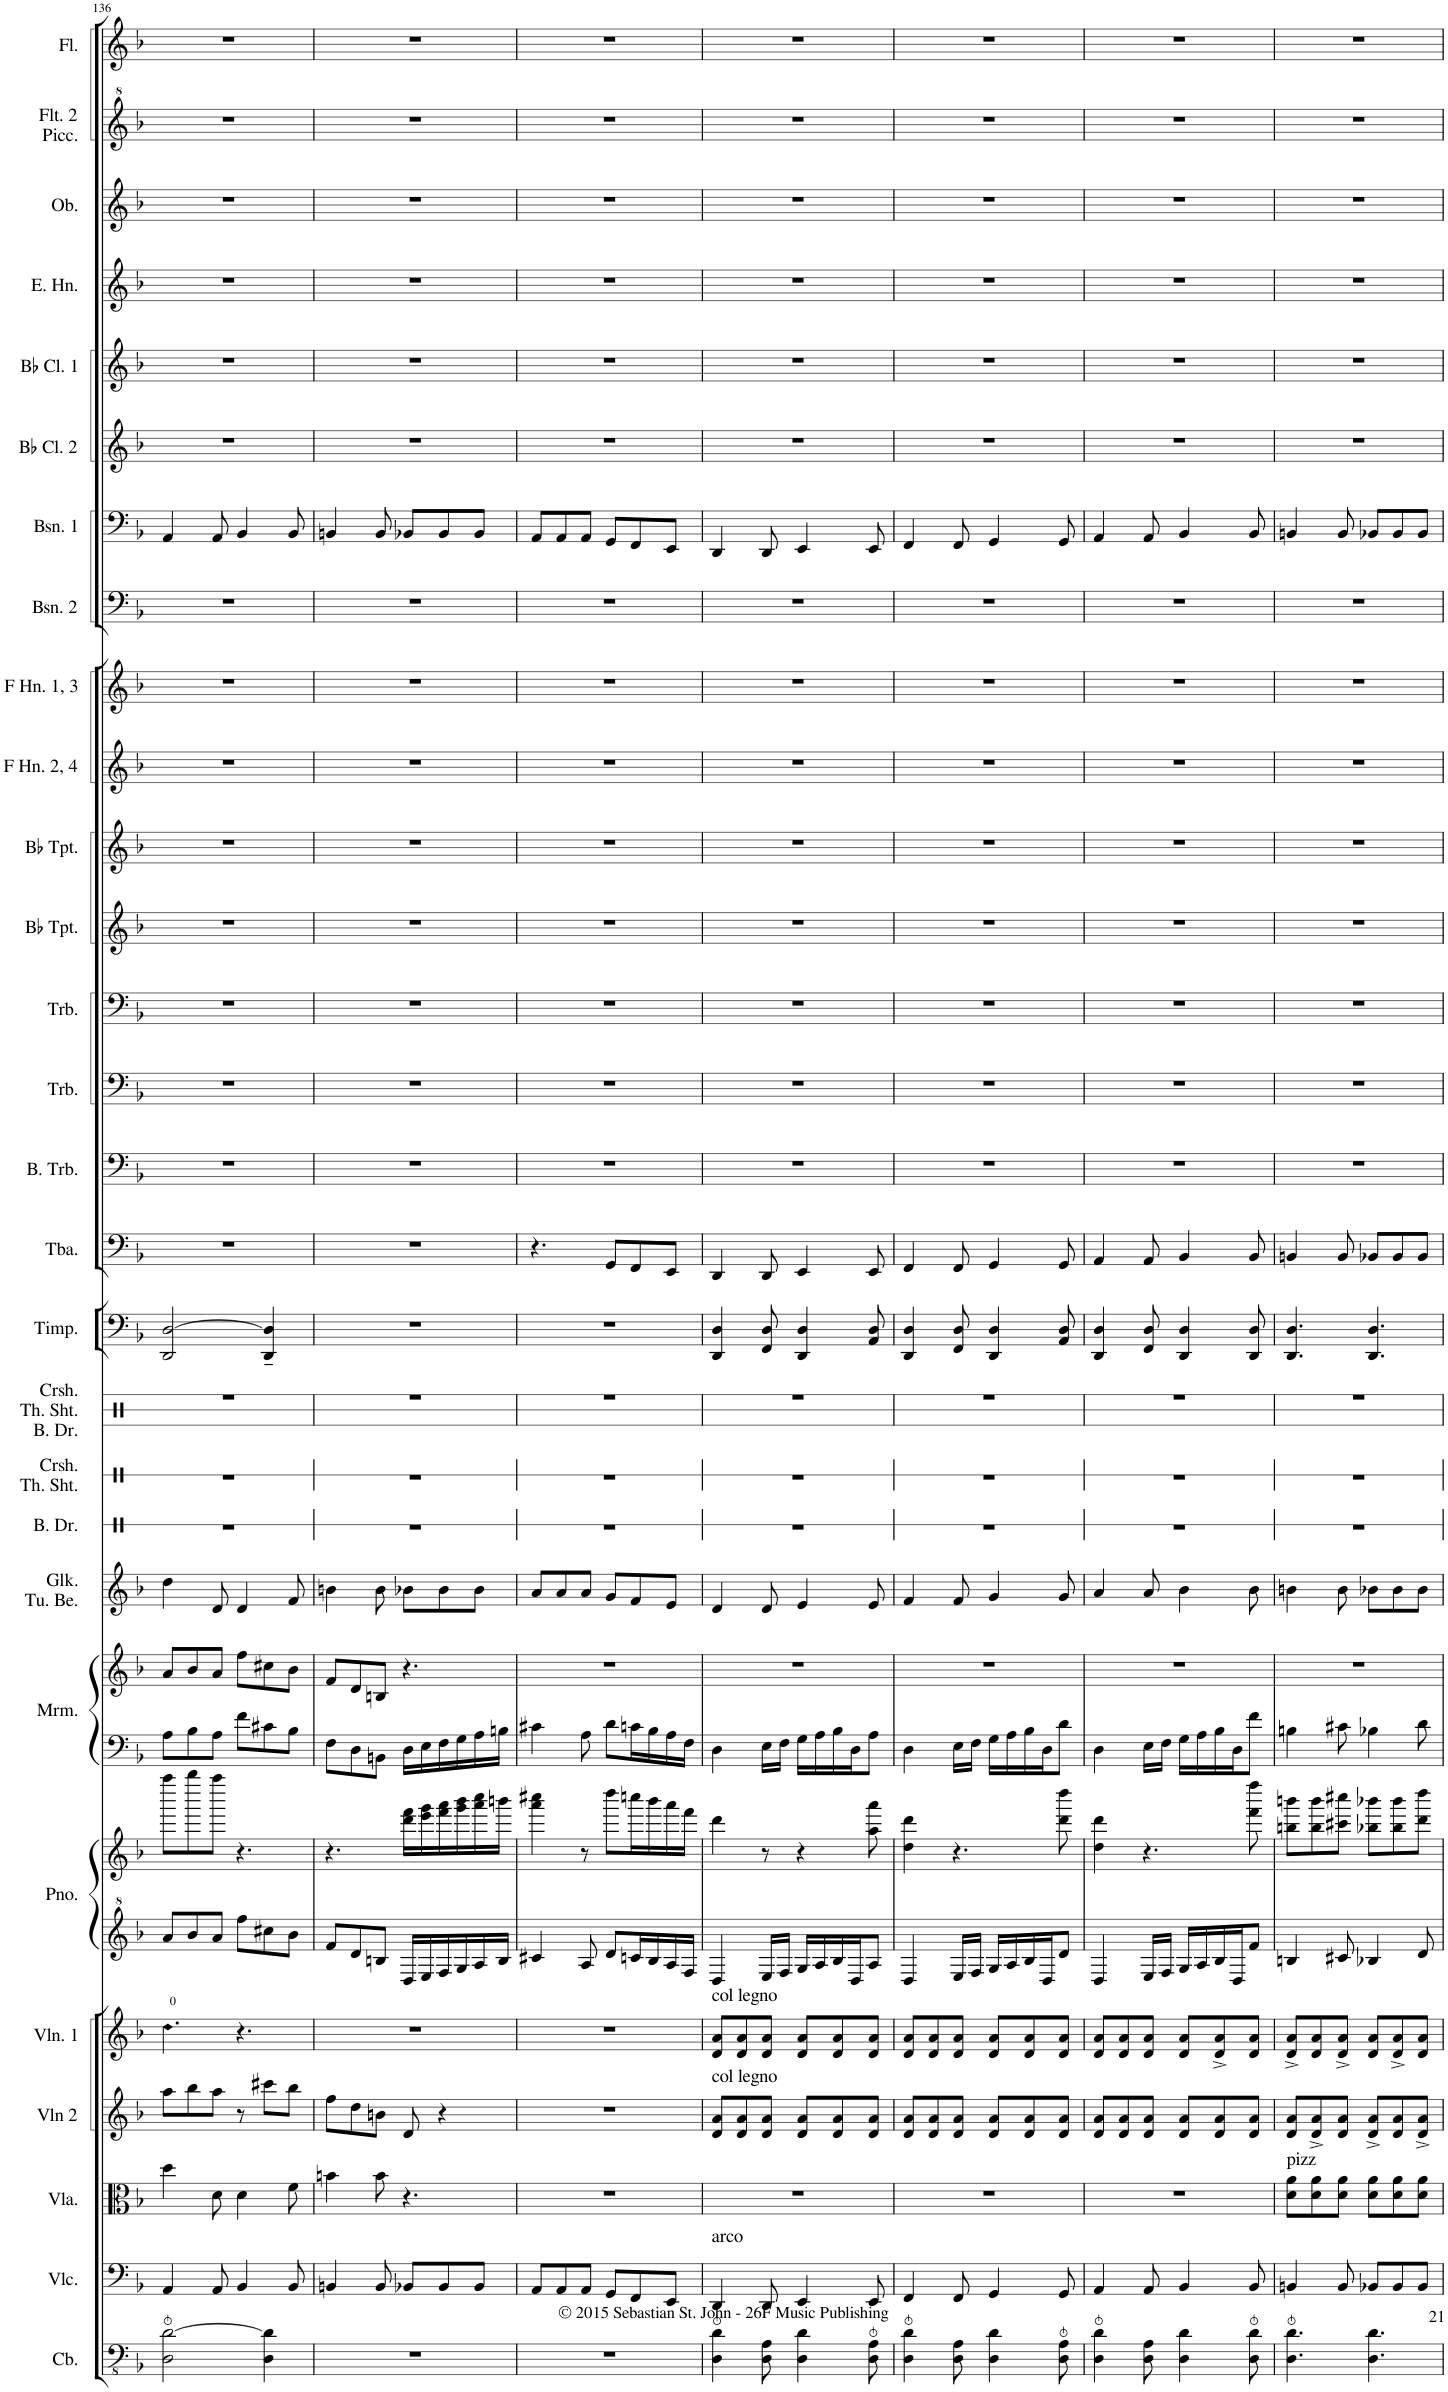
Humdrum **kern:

**kern	**kern	**kern	**kern	**kern	**kern	**kern	**kern	**kern	**kern	**kern	**kern	**kern	**kern	**kern	**kern	**kern	**kern	**kern	**kern	**kern	**kern	**kern	**kern	**kern	**kern	**kern	**kern	**kern	**kern
*part28	*part27	*part26	*part25	*part24	*part23	*part23	*part22	*part22	*part21	*part20	*part19	*part18	*part17	*part16	*part15	*part14	*part13	*part12	*part11	*part10	*part9	*part8	*part7	*part6	*part5	*part4	*part3	*part2	*part1
*staff30	*staff29	*staff28	*staff27	*staff26	*staff25	*staff24	*staff23	*staff22	*staff21	*staff20	*staff19	*staff18	*staff17	*staff16	*staff15	*staff14	*staff13	*staff12	*staff11	*staff10	*staff9	*staff8	*staff7	*staff6	*staff5	*staff4	*staff3	*staff2	*staff1
*I"Contrabass	*I"Violoncello	*I"Viola	*I"Violin 2	*I"Violin 1	*I"Piano	*	*I"Marimba	*	*I"Glockenspiel Tubular Bells	*I"Bass Drum	*I"Crash Thundersheet	*I"Crash Thundersheet Bass Drum	*I"Timpani	*I"Tuba	*I"Bass Trombone	*I"Trombone	*I"Trombone	*I"Bb Trumpet	*I"Trumpets in Bb	*I"Horn in F 2, 4	*I"Horn in F 1, 3	*I"Bassoon 2	*I"Bassoon 1	*I"Clarinets in Bb 2	*I"Bb Clarinet 1	*I"English Horn	*I"Oboes	*I"Flute 2 Piccolo	*I"Flutes
*I'Cb.	*I'Vlc.	*I'Vla.	*I'Vln 2	*I'Vln. 1	*I'Pno.	*	*I'Mrm.	*	*I'Glk. Tu. Be.	*I'B. Dr.	*I'Crsh. Th. Sht.	*I'Crsh. Th. Sht. B. Dr.	*I'Timp.	*I'Tba.	*I'B. Trb.	*I'Trb.	*I'Trb.	*I'Bb Tpt.	*	*	*	*I'Bsn. 2	*I'Bsn. 1	*	*I'Bb Cl. 1	*I'E. Hn.	*I'Ob.	*I'Flt. 2 Picc.	*I'Fl.
!!LO:PB:g=z
*clefFv4	*clefF4	*clefC3	*clefG2	*clefG2	*clefG^2	*clefG2	*clefF4	*clefG2	*clefG2	*clefX	*clefX	*clefX	*clefF4	*clefF4	*clefF4	*clefF4	*clefF4	*clefG2	*clefG2	*clefG2	*clefG2	*clefF4	*clefF4	*clefG2	*clefG2	*clefG2	*clefG2	*clefG^2	*clefG2
*ITrd7c12	*	*	*	*	*	*	*	*	*	*	*	*	*	*	*	*	*	*ITrd1c2	*ITrd1c2	*ITrd4c7	*ITrd4c7	*	*	*ITrd1c2	*ITrd1c2	*ITrd4c7	*	*ITrd-7c-12	*
*k[b-]	*k[b-]	*k[b-]	*k[b-]	*k[b-]	*k[b-]	*k[b-]	*k[b-]	*k[b-]	*k[b-]	*k[]	*k[]	*k[]	*k[b-]	*k[b-]	*k[b-]	*k[b-]	*k[b-]	*k[b-]	*k[b-]	*k[b-]	*k[b-]	*k[b-]	*k[b-]	*k[b-]	*k[b-]	*k[b-]	*k[b-]	*k[b-]	*k[b-]
*M6/8	*M6/8	*M6/8	*M6/8	*M6/8	*M6/8	*M6/8	*M6/8	*M6/8	*M6/8	*M6/8	*M6/8	*M6/8	*M6/8	*M6/8	*M6/8	*M6/8	*M6/8	*M6/8	*M6/8	*M6/8	*M6/8	*M6/8	*M6/8	*M6/8	*M6/8	*M6/8	*M6/8	*M6/8	*M6/8
=136	=136	=136	=136	=136	=136	=136	=136	=136	=136	=136	=136	=136	=136	=136	=136	=136	=136	=136	=136	=136	=136	=136	=136	=136	=136	=136	=136	=136	=136
2DD\ [2D\	4AA/	4dd\	8aa\L	4.dd\	8aa/L	8aaaa\L	8A\L	8a/L	4dd\	2.r	2.r	2.r	2DD/ [2D/	2.r	2.r	2.r	2.r	2.r	2.r	2.r	2.r	2.r	4AA/	2.r	2.r	2.r	2.r	2.r	2.r
.	.	.	8bb-\	.	8bb-/	8bbbb-\	8B-\	8b-/	.	.	.	.	.	.	.	.	.	.	.	.	.	.	.	.	.	.	.	.	.
.	8AA/	8d\	8aa\J	.	8aa/J	8aaaa\J	8A\J	8a/J	8d/	.	.	.	.	.	.	.	.	.	.	.	.	.	8AA/	.	.	.	.	.	.
.	4BB-/	4d\	8r	4.r	8fff\L	4.r	8f\L	8ff\L	4d/	.	.	.	.	.	.	.	.	.	.	.	.	.	4BB-/	.	.	.	.	.	.
4DD\ 4D\]	.	.	8ccc#X\L	.	8ccc#X\	.	8c#X\	8cc#X\	.	.	.	.	4DD/~ 4D/]~	.	.	.	.	.	.	.	.	.	.	.	.	.	.	.	.
.	8BB-/	8f\	8bb-\J	.	8bb-\J	.	8B-\J	8b-\J	8f/	.	.	.	.	.	.	.	.	.	.	.	.	.	8BB-/	.	.	.	.	.	.
=137	=137	=137	=137	=137	=137	=137	=137	=137	=137	=137	=137	=137	=137	=137	=137	=137	=137	=137	=137	=137	=137	=137	=137	=137	=137	=137	=137	=137	=137
2.r	4BBn/	4bn\	8ff\L	2.r	8ff/L	4.r	8F\L	8f/L	4bn\	2.r	2.r	2.r	2.r	2.r	2.r	2.r	2.r	2.r	2.r	2.r	2.r	2.r	4BBn/	2.r	2.r	2.r	2.r	2.r	2.r
.	.	.	8dd\	.	8dd/	.	8D\	8d/	.	.	.	.	.	.	.	.	.	.	.	.	.	.	.	.	.	.	.	.	.
.	8BB/	8b\	8bn\J	.	8bn/J	.	8BBn\J	8Bn/J	8b\	.	.	.	.	.	.	.	.	.	.	.	.	.	8BB/	.	.	.	.	.	.
.	8BB-X/L	4.r	8d/	.	16d/LL	16ddd\ 16fff\LL	16D\LL	4.r	8b-X\L	.	.	.	.	.	.	.	.	.	.	.	.	.	8BB-X/L	.	.	.	.	.	.
.	.	.	.	.	16e/	16eee\ 16ggg\	16E\	.	.	.	.	.	.	.	.	.	.	.	.	.	.	.	.	.	.	.	.	.	.
.	8BB-/	.	4r	.	16f/	16fff\ 16aaa\	16F\	.	8b-\	.	.	.	.	.	.	.	.	.	.	.	.	.	8BB-/	.	.	.	.	.	.
.	.	.	.	.	16g/	16ggg\ 16bbb-\	16G\	.	.	.	.	.	.	.	.	.	.	.	.	.	.	.	.	.	.	.	.	.	.
.	8BB-/J	.	.	.	16a/	16aaa\ 16cccc\	16A\	.	8b-\J	.	.	.	.	.	.	.	.	.	.	.	.	.	8BB-/J	.	.	.	.	.	.
.	.	.	.	.	16b/JJ	16bbbn\JJ	16Bn\JJ	.	.	.	.	.	.	.	.	.	.	.	.	.	.	.	.	.	.	.	.	.	.
=138	=138	=138	=138	=138	=138	=138	=138	=138	=138	=138	=138	=138	=138	=138	=138	=138	=138	=138	=138	=138	=138	=138	=138	=138	=138	=138	=138	=138	=138
2.r	8AA/L	2.r	2.r	2.r	4cc#X/	4aaa\ 4cccc#X\	4c#X\	2.r	8a/L	2.r	2.r	2.r	2.r	4.r	2.r	2.r	2.r	2.r	2.r	2.r	2.r	2.r	8AA/L	2.r	2.r	2.r	2.r	2.r	2.r
.	8AA/	.	.	.	.	.	.	.	8a/	.	.	.	.	.	.	.	.	.	.	.	.	.	8AA/	.	.	.	.	.	.
.	8AA/J	.	.	.	8a/	8r	8A\	.	8a/J	.	.	.	.	.	.	.	.	.	.	.	.	.	8AA/J	.	.	.	.	.	.
.	8GG/L	.	.	.	8dd/L	8dddd\L	8d\L	.	8g/L	.	.	.	.	8GG/L	.	.	.	.	.	.	.	.	8GG/L	.	.	.	.	.	.
.	8FF/	.	.	.	16ccn/L	16ccccn\L	16cn\L	.	8f/	.	.	.	.	8FF/	.	.	.	.	.	.	.	.	8FF/	.	.	.	.	.	.
.	.	.	.	.	16b-/	16bbb-\	16B-\	.	.	.	.	.	.	.	.	.	.	.	.	.	.	.	.	.	.	.	.	.	.
.	8EE/J	.	.	.	16a/	16aaa\	16A\	.	8e/J	.	.	.	.	8EE/J	.	.	.	.	.	.	.	.	8EE/J	.	.	.	.	.	.
.	.	.	.	.	16f/JJ	16fff\JJ	16F\JJ	.	.	.	.	.	.	.	.	.	.	.	.	.	.	.	.	.	.	.	.	.	.
=139	=139	=139	=139	=139	=139	=139	=139	=139	=139	=139	=139	=139	=139	=139	=139	=139	=139	=139	=139	=139	=139	=139	=139	=139	=139	=139	=139	=139	=139
!	!	!	!	!LO:TX:a:t=col legno	!	!	!	!	!	!	!	!	!	!	!	!	!	!	!	!	!	!	!	!	!	!	!	!	!
!	!	!	!LO:TX:a:t=col legno	!	!	!	!	!	!	!	!	!	!	!	!	!	!	!	!	!	!	!	!	!	!	!	!	!	!
!	!LO:TX:a:t=arco	!	!	!	!	!	!	!	!	!	!	!	!	!	!	!	!	!	!	!	!	!	!	!	!	!	!	!	!
4DD\ 4D\	4DD/	2.r	8d/ 8a/L	8d/ 8a/L	4d/	4ddd\	4D\	2.r	4d/	2.r	2.r	2.r	4DD/ 4D/	4DD/	2.r	2.r	2.r	2.r	2.r	2.r	2.r	2.r	4DD/	2.r	2.r	2.r	2.r	2.r	2.r
.	.	.	8d/ 8a/	8d/ 8a/	.	.	.	.	.	.	.	.	.	.	.	.	.	.	.	.	.	.	.	.	.	.	.	.	.
8DD\ 8AA\	8DD/	.	8d/ 8a/J	8d/ 8a/J	16e/LL	8r	16E\LL	.	8d/	.	.	.	8FF/ 8D/	8DD/	.	.	.	.	.	.	.	.	8DD/	.	.	.	.	.	.
.	.	.	.	.	16f/JJ	.	16F\JJ	.	.	.	.	.	.	.	.	.	.	.	.	.	.	.	.	.	.	.	.	.	.
4DD\ 4D\	4EE/	.	8d/ 8a/L	8d/ 8a/L	16g/LL	4r	16G\LL	.	4e/	.	.	.	4DD/ 4D/	4EE/	.	.	.	.	.	.	.	.	4EE/	.	.	.	.	.	.
.	.	.	.	.	16a/	.	16A\	.	.	.	.	.	.	.	.	.	.	.	.	.	.	.	.	.	.	.	.	.	.
.	.	.	8d/ 8a/	8d/ 8a/	16b-/	.	16B-\	.	.	.	.	.	.	.	.	.	.	.	.	.	.	.	.	.	.	.	.	.	.
.	.	.	.	.	16d/J	.	16D\J	.	.	.	.	.	.	.	.	.	.	.	.	.	.	.	.	.	.	.	.	.	.
8DD\ 8AA\	8EE/	.	8d/ 8a/J	8d/ 8a/J	8a/J	8aa\ 8aaa\	8A\J	.	8e/	.	.	.	8AA/ 8D/	8EE/	.	.	.	.	.	.	.	.	8EE/	.	.	.	.	.	.
=140	=140	=140	=140	=140	=140	=140	=140	=140	=140	=140	=140	=140	=140	=140	=140	=140	=140	=140	=140	=140	=140	=140	=140	=140	=140	=140	=140	=140	=140
4DD\ 4D\	4FF/	2.r	8d/ 8a/L	8d/ 8a/L	4d/	4dd\ 4ddd\	4D\	2.r	4f/	2.r	2.r	2.r	4DD/ 4D/	4FF/	2.r	2.r	2.r	2.r	2.r	2.r	2.r	2.r	4FF/	2.r	2.r	2.r	2.r	2.r	2.r
.	.	.	8d/ 8a/	8d/ 8a/	.	.	.	.	.	.	.	.	.	.	.	.	.	.	.	.	.	.	.	.	.	.	.	.	.
8DD\ 8AA\	8FF/	.	8d/ 8a/J	8d/ 8a/J	16e/LL	4.r	16E\LL	.	8f/	.	.	.	8FF/ 8D/	8FF/	.	.	.	.	.	.	.	.	8FF/	.	.	.	.	.	.
.	.	.	.	.	16f/JJ	.	16F\JJ	.	.	.	.	.	.	.	.	.	.	.	.	.	.	.	.	.	.	.	.	.	.
4DD\ 4D\	4GG/	.	8d/ 8a/L	8d/ 8a/L	16g/LL	.	16G\LL	.	4g/	.	.	.	4DD/ 4D/	4GG/	.	.	.	.	.	.	.	.	4GG/	.	.	.	.	.	.
.	.	.	.	.	16a/	.	16A\	.	.	.	.	.	.	.	.	.	.	.	.	.	.	.	.	.	.	.	.	.	.
.	.	.	8d/ 8a/	8d/ 8a/	16b-/	.	16B-\	.	.	.	.	.	.	.	.	.	.	.	.	.	.	.	.	.	.	.	.	.	.
.	.	.	.	.	16d/J	.	16D\J	.	.	.	.	.	.	.	.	.	.	.	.	.	.	.	.	.	.	.	.	.	.
8DD\ 8AA\	8GG/	.	8d/ 8a/J	8d/ 8a/J	8dd/J	8ddd\ 8dddd\	8d\J	.	8g/	.	.	.	8AA/ 8D/	8GG/	.	.	.	.	.	.	.	.	8GG/	.	.	.	.	.	.
=141	=141	=141	=141	=141	=141	=141	=141	=141	=141	=141	=141	=141	=141	=141	=141	=141	=141	=141	=141	=141	=141	=141	=141	=141	=141	=141	=141	=141	=141
4DD\ 4D\	4AA/	2.r	8d/ 8a/L	8d/ 8a/L	4d/	4dd\ 4ddd\	4D\	2.r	4a/	2.r	2.r	2.r	4DD/ 4D/	4AA/	2.r	2.r	2.r	2.r	2.r	2.r	2.r	2.r	4AA/	2.r	2.r	2.r	2.r	2.r	2.r
.	.	.	8d/ 8a/	8d/ 8a/	.	.	.	.	.	.	.	.	.	.	.	.	.	.	.	.	.	.	.	.	.	.	.	.	.
8DD\ 8AA\	8AA/	.	8d/ 8a/J	8d/ 8a/J	16e/LL	4.r	16E\LL	.	8a/	.	.	.	8FF/ 8D/	8AA/	.	.	.	.	.	.	.	.	8AA/	.	.	.	.	.	.
.	.	.	.	.	16f/JJ	.	16F\JJ	.	.	.	.	.	.	.	.	.	.	.	.	.	.	.	.	.	.	.	.	.	.
4DD\ 4D\	4BB-/	.	8d/ 8a/L	8d/ 8a/L	16g/LL	.	16G\LL	.	4b-\	.	.	.	4DD/ 4D/	4BB-/	.	.	.	.	.	.	.	.	4BB-/	.	.	.	.	.	.
.	.	.	.	.	16a/	.	16A\	.	.	.	.	.	.	.	.	.	.	.	.	.	.	.	.	.	.	.	.	.	.
.	.	.	8d/ 8a/	8d/^ 8a/^	16b-/	.	16B-\	.	.	.	.	.	.	.	.	.	.	.	.	.	.	.	.	.	.	.	.	.	.
.	.	.	.	.	16d/J	.	16D\J	.	.	.	.	.	.	.	.	.	.	.	.	.	.	.	.	.	.	.	.	.	.
8DD\ 8D\	8BB-/	.	8d/ 8a/J	8d/ 8a/J	8ff/J	8fff\ 8ffff\	8f\J	.	8b-\	.	.	.	8DD/ 8D/	8BB-/	.	.	.	.	.	.	.	.	8BB-/	.	.	.	.	.	.
=142	=142	=142	=142	=142	=142	=142	=142	=142	=142	=142	=142	=142	=142	=142	=142	=142	=142	=142	=142	=142	=142	=142	=142	=142	=142	=142	=142	=142	=142
!	!	!LO:TX:a:t=pizz	!	!	!	!	!	!	!	!	!	!	!	!	!	!	!	!	!	!	!	!	!	!	!	!	!	!	!
4.DD\ 4.D\	4BBn/	8d\ 8a\L	8d/ 8a/L	8d/^ 8a/^L	4bn/	8bbn\ 8bbbn\L	4Bn\	2.r	4bn\	2.r	2.r	2.r	4.DD/ 4.D/	4BBn/	2.r	2.r	2.r	2.r	2.r	2.r	2.r	2.r	4BBn/	2.r	2.r	2.r	2.r	2.r	2.r
.	.	8d\ 8a\	8d/^ 8a/^	8d/ 8a/	.	8bb\ 8bbb\	.	.	.	.	.	.	.	.	.	.	.	.	.	.	.	.	.	.	.	.	.	.	.
.	8BB/	8d\ 8a\J	8d/ 8a/J	8d/^ 8a/^J	8cc#X/	8ccc#X\ 8cccc#X\J	8c#X\	.	8b\	.	.	.	.	8BB/	.	.	.	.	.	.	.	.	8BB/	.	.	.	.	.	.
4.DD\ 4.D\	8BB-X/L	8d\ 8a\L	8d/^ 8a/^L	8d/ 8a/L	4b-X/	8bb-X\ 8bbb-X\L	4B-X\	.	8b-X\L	.	.	.	4.DD/ 4.D/	8BB-X/L	.	.	.	.	.	.	.	.	8BB-X/L	.	.	.	.	.	.
.	8BB-/	8d\ 8a\	8d/ 8a/	8d/^ 8a/^	.	8bb-\ 8bbb-\	.	.	8b-\	.	.	.	.	8BB-/	.	.	.	.	.	.	.	.	8BB-/	.	.	.	.	.	.
.	8BB-/J	8d\ 8a\J	8d/^ 8a/^J	8d/ 8a/J	8dd/	8ddd\ 8dddd\J	8d\	.	8b-\J	.	.	.	.	8BB-/J	.	.	.	.	.	.	.	.	8BB-/J	.	.	.	.	.	.
=	=	=	=	=	=	=	=	=	=	=	=	=	=	=	=	=	=	=	=	=	=	=	=	=	=	=	=	=	=
*-	*-	*-	*-	*-	*-	*-	*-	*-	*-	*-	*-	*-	*-	*-	*-	*-	*-	*-	*-	*-	*-	*-	*-	*-	*-	*-	*-	*-	*-
